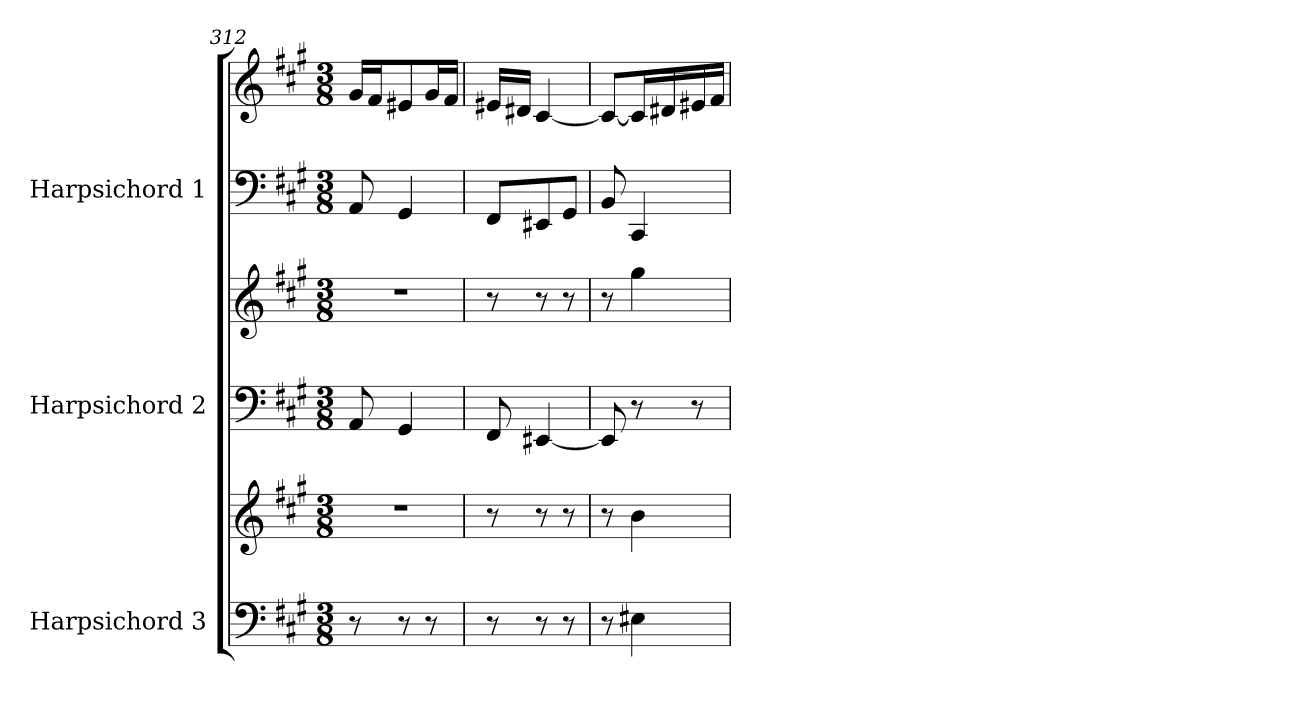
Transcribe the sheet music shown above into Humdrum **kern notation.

**kern	**kern	**kern	**kern	**kern	**kern
*part3	*part3	*part2	*part2	*part1	*part1
*staff6	*staff5	*staff4	*staff3	*staff2	*staff1
*I"Harpsichord 3	*	*I"Harpsichord 2	*	*I"Harpsichord 1	*
*I'Hp	*	*I'Hp	*	*I'Hp	*
*clefF4	*clefG2	*clefF4	*clefG2	*clefF4	*clefG2
*k[f#c#g#]	*k[f#c#g#]	*k[f#c#g#]	*k[f#c#g#]	*k[f#c#g#]	*k[f#c#g#]
*M3/8	*M3/8	*M3/8	*M3/8	*M3/8	*M3/8
=312	=312	=312	=312	=312	=312
8r	4.r	8AA/	4.r	8AA/	16g#/LL
.	.	.	.	.	16f#/J
8r	.	4GG#/	.	4GG#/	8e#X/
8r	.	.	.	.	16g#/L
.	.	.	.	.	16f#/JJ
=313	=313	=313	=313	=313	=313
8r	8r	8FF#/	8r	8FF#/L	16e#X/LL
.	.	.	.	.	16d#X/JJ
8r	8r	[4EE#X/	8r	8EE#X/	[4c#/
8r	8r	.	8r	8GG#/J	.
=314	=314	=314	=314	=314	=314
8r	8r	8EE#/]	8r	8BB/	8c#/L_
4E#X\	4b\	8r	4gg#\	4CC#/	16c#/L]
.	.	.	.	.	16d#X/
.	.	8r	.	.	16e#X/
.	.	.	.	.	16f#/JJ
=	=	=	=	=	=
*-	*-	*-	*-	*-	*-
